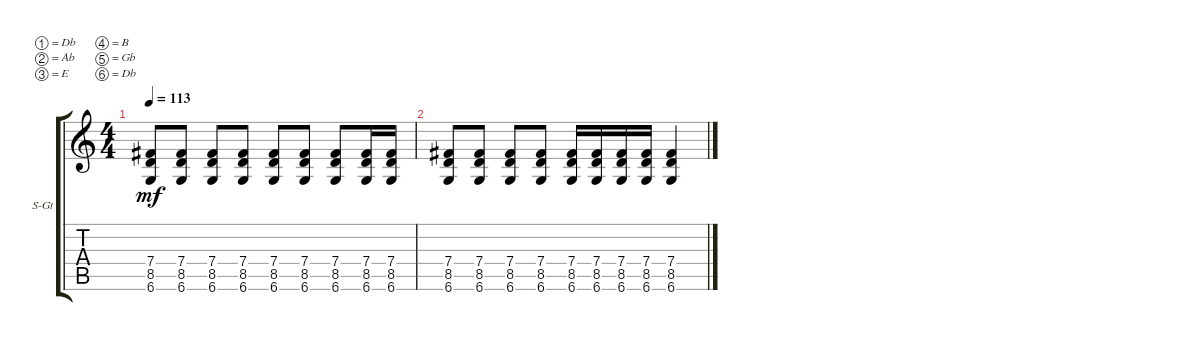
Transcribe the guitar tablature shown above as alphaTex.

\bracketExtendMode groupsimilarinstruments
\firstSystemTrackNameOrientation horizontal
\otherSystemsTrackNameOrientation horizontal
\track ("Clean Guitar" "S-Gt") {instrument acousticguitarsteel}
\staff {score tabs}
\tuning (Db4 Ab3 E3 B2 Gb2 Db2)
\ts (4 4)
\tempo 113
\clef g2
\scale
0.333333
\ks c
(6.6 8.5 7.4).8{dy mf} (6.6 8.5 7.4).8 (6.6 8.5 7.4).8 (6.6 8.5 7.4).8 (6.6 8.5 7.4).8 (6.6 8.5 7.4).8 (6.6 8.5 7.4).8 (6.6 8.5 7.4).16 (6.6 8.5 7.4).16 |
\scale
0.333333 (6.6 8.5 7.4).8 (6.6 8.5 7.4).8 (6.6 8.5 7.4).8 (6.6 8.5 7.4).8 (6.6 8.5 7.4).16 (6.6 8.5 7.4).16 (6.6 8.5 7.4).16 (6.6 8.5 7.4).16 (6.6 8.5 7.4).4 |
\scale
0.333333 |
\scale
0.333333 |
\scale
0.333333 |
\scale
0.333333 |
\scale
0.333333 |
\scale
0.333333 |
\scale
0.333333 |
\scale
0.333333 |
\scale
0.333333 |
\scale
0.333333 |
\scale
0.333333 |
\scale
0.333333 |
\scale
0.333333 |
\scale
0.333333
